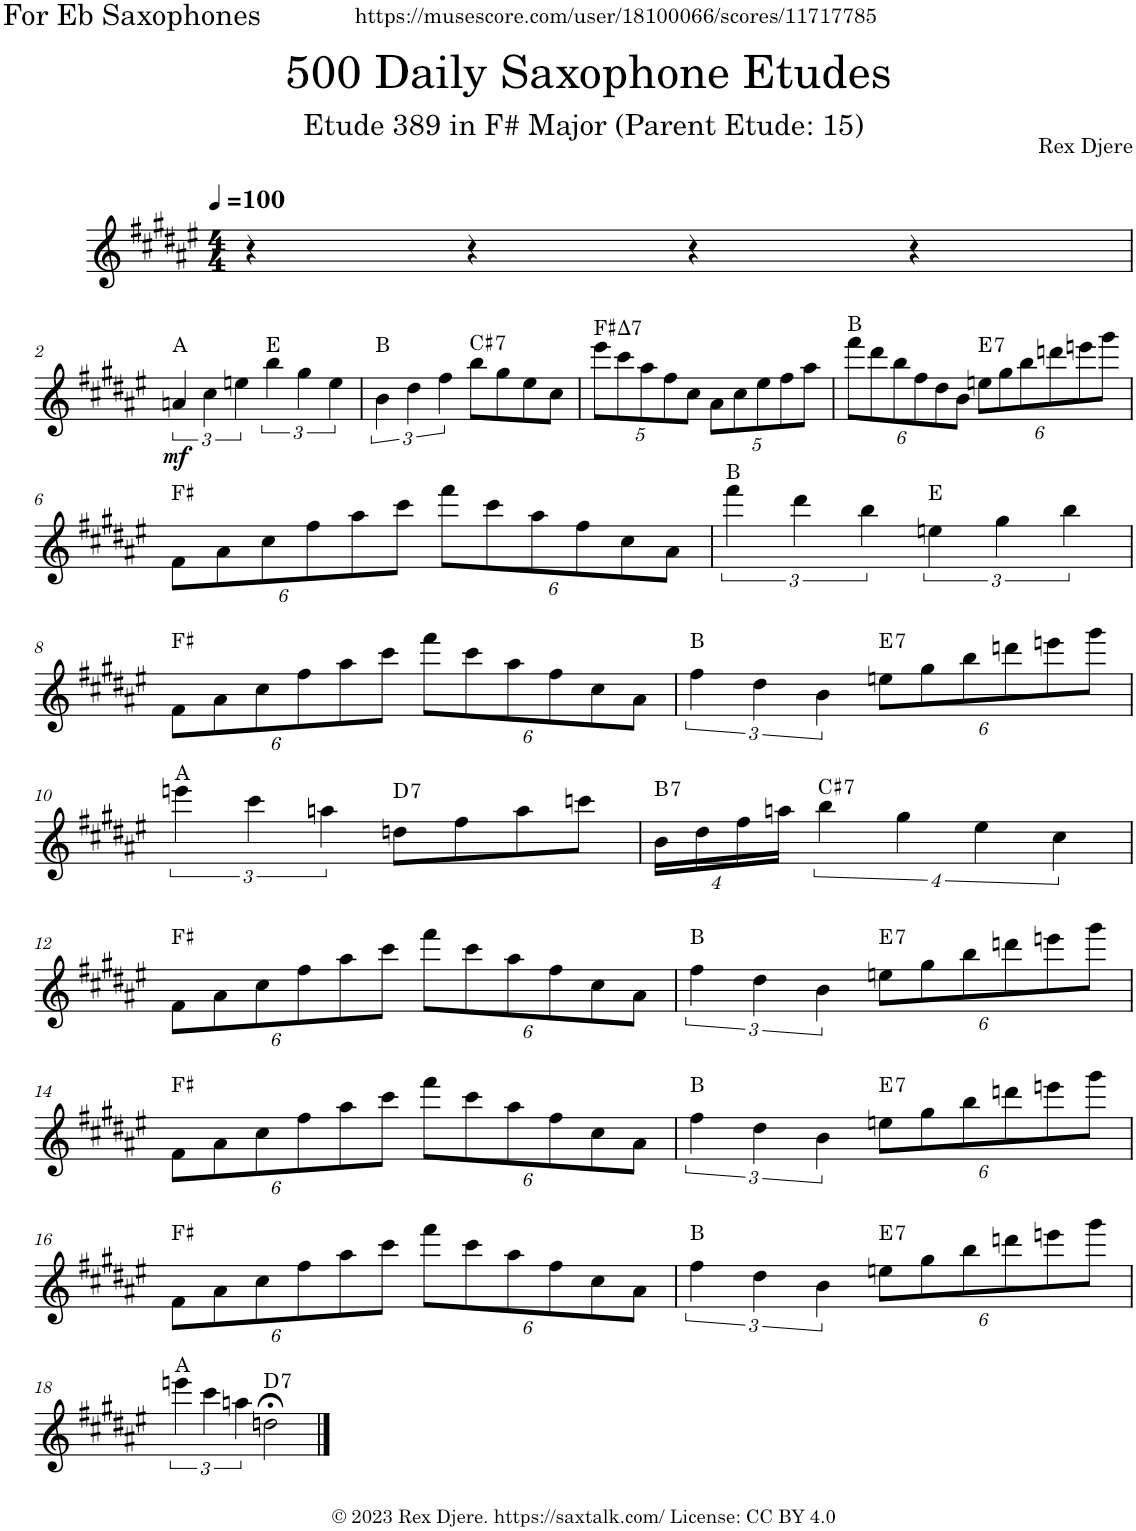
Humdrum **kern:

**kern	**dynam	**harte
*part1	*part1	*part1
*staff1	*staff1	*
*I"Alto Saxophone	*	*
*I'A. Sax.	*	*
*clefG2	*	*
*Trd5c9	*	*
*k[f#c#g#d#a#e#]	*	*
*M4/4	*	*
*MM100	*	*
=1	=1	=1
4r	.	.
4r	.	.
4r	.	.
4r	.	.
!!LO:LB:g=z
=2	=2	=2
!	!LO:DY:b	!
6an/	mf	A:maj
6cc#\	.	.
6een\	.	.
6bb\	.	E:maj
6gg#\	.	.
6ee\	.	.
=3	=3	=3
6b\	.	B:maj
6dd#\	.	.
6ff#\	.	.
!	!	!LO:H:kt=7
8bb\L	.	C#:7
8gg#\	.	.
8ee#\	.	.
8cc#\J	.	.
=4	=4	=4
*Xbrackettup	*	*
!	!	!LO:H:kt=7
10eee#\L	.	F#:maj7
10ccc#\	.	.
10aa#\	.	.
10ff#\	.	.
10cc#\J	.	.
10a#\L	.	.
10cc#\	.	.
10ee#\	.	.
10ff#\	.	.
10aa#\J	.	.
=5	=5	=5
12fff#\L	.	B:maj
12ddd#\	.	.
12bb\	.	.
12ff#\	.	.
12dd#\	.	.
12b\J	.	.
!	!	!LO:H:kt=7
12een\L	.	E:7
12gg#\	.	.
12bb\	.	.
12dddn\	.	.
12eeen\	.	.
12ggg#\J	.	.
!!LO:LB:g=z
=6	=6	=6
12f#\L	.	F#:maj
12a#\	.	.
12cc#\	.	.
12ff#\	.	.
12aa#\	.	.
12ccc#\J	.	.
12fff#\L	.	.
12ccc#\	.	.
12aa#\	.	.
12ff#\	.	.
12cc#\	.	.
12a#\J	.	.
=7	=7	=7
*brackettup	*	*
6fff#\	.	B:maj
6ddd#\	.	.
6bb\	.	.
6een\	.	E:maj
6gg#\	.	.
6bb\	.	.
!!LO:LB:g=z
=8	=8	=8
*Xbrackettup	*	*
12f#\L	.	F#:maj
12a#\	.	.
12cc#\	.	.
12ff#\	.	.
12aa#\	.	.
12ccc#\J	.	.
12fff#\L	.	.
12ccc#\	.	.
12aa#\	.	.
12ff#\	.	.
12cc#\	.	.
12a#\J	.	.
=9	=9	=9
*brackettup	*	*
6ff#\	.	B:maj
6dd#\	.	.
6b\	.	.
*Xbrackettup	*	*
!	!	!LO:H:kt=7
12een\L	.	E:7
12gg#\	.	.
12bb\	.	.
12dddn\	.	.
12eeen\	.	.
12ggg#\J	.	.
!!LO:LB:g=z
=10	=10	=10
*brackettup	*	*
6eeen\	.	A:maj
6ccc#\	.	.
6aan\	.	.
!	!	!LO:H:kt=7
8ddn\L	.	D:7
8ff#\	.	.
8aa\	.	.
8cccn\J	.	.
=11	=11	=11
!	!	!LO:H:kt=7
16b\LL	.	B:7
16dd#\	.	.
16ff#\	.	.
16aan\JJ	.	.
!	!	!LO:H:kt=7
16%3bb\	.	C#:7
16%3gg#\	.	.
16%3ee#\	.	.
16%3cc#\	.	.
!!LO:LB:g=z
=12	=12	=12
*Xbrackettup	*	*
12f#\L	.	F#:maj
12a#\	.	.
12cc#\	.	.
12ff#\	.	.
12aa#\	.	.
12ccc#\J	.	.
12fff#\L	.	.
12ccc#\	.	.
12aa#\	.	.
12ff#\	.	.
12cc#\	.	.
12a#\J	.	.
=13	=13	=13
*brackettup	*	*
6ff#\	.	B:maj
6dd#\	.	.
6b\	.	.
*Xbrackettup	*	*
!	!	!LO:H:kt=7
12een\L	.	E:7
12gg#\	.	.
12bb\	.	.
12dddn\	.	.
12eeen\	.	.
12ggg#\J	.	.
!!LO:LB:g=z
=14	=14	=14
12f#\L	.	F#:maj
12a#\	.	.
12cc#\	.	.
12ff#\	.	.
12aa#\	.	.
12ccc#\J	.	.
12fff#\L	.	.
12ccc#\	.	.
12aa#\	.	.
12ff#\	.	.
12cc#\	.	.
12a#\J	.	.
=15	=15	=15
*brackettup	*	*
6ff#\	.	B:maj
6dd#\	.	.
6b\	.	.
*Xbrackettup	*	*
!	!	!LO:H:kt=7
12een\L	.	E:7
12gg#\	.	.
12bb\	.	.
12dddn\	.	.
12eeen\	.	.
12ggg#\J	.	.
!!LO:LB:g=z
=16	=16	=16
12f#\L	.	F#:maj
12a#\	.	.
12cc#\	.	.
12ff#\	.	.
12aa#\	.	.
12ccc#\J	.	.
12fff#\L	.	.
12ccc#\	.	.
12aa#\	.	.
12ff#\	.	.
12cc#\	.	.
12a#\J	.	.
=17	=17	=17
*brackettup	*	*
6ff#\	.	B:maj
6dd#\	.	.
6b\	.	.
*Xbrackettup	*	*
!	!	!LO:H:kt=7
12een\L	.	E:7
12gg#\	.	.
12bb\	.	.
12dddn\	.	.
12eeen\	.	.
12ggg#\J	.	.
!!LO:LB:g=z
=18	=18	=18
*brackettup	*	*
6eeen\	.	A:maj
6ccc#\	.	.
6aan\	.	.
!	!	!LO:H:kt=7
2ddn;<\	.	D:7
==	==	==
*-	*-	*-
